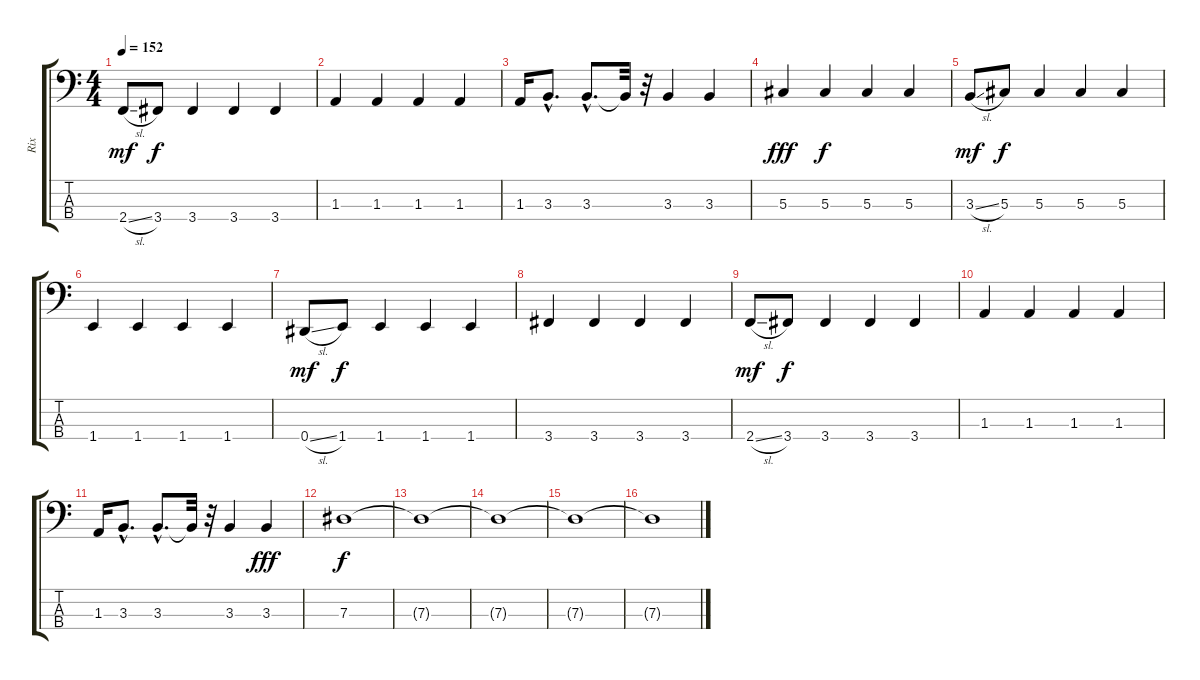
\track ("Rix" "Rix") {instrument electricbasspick}
\staff {score tabs}
\tuning (Gb2 Db2 Ab1 Eb1) {hide}
\ts (4 4)
\tempo 152
\clef f4
\ks c
2.4{sl}.8{dy mf} 3.4.8{dy f} 3.4.4 3.4.4 3.4.4 |
1.3.4 1.3.4 1.3.4 1.3.4 |
1.3.16 3.3{hac}.8{d} 3.3{hac}.8{d} 3.3{t}.32 r.32 3.3.4 3.3.4 |
5.3.4{dy fff} 5.3.4{dy f} 5.3.4 5.3.4 |
3.3{sl}.8{dy mf} 5.3.8{dy f} 5.3.4 5.3.4 5.3.4 |
1.4.4 1.4.4 1.4.4 1.4.4 |
0.4{sl}.8{dy mf} 1.4.8{dy f} 1.4.4 1.4.4 1.4.4 |
3.4.4 3.4.4 3.4.4 3.4.4 |
2.4{sl}.8{dy mf} 3.4.8{dy f} 3.4.4 3.4.4 3.4.4 |
1.3.4 1.3.4 1.3.4 1.3.4 |
1.3.16 3.3{hac}.8{d} 3.3{hac}.8{d} 3.3{t}.32 r.32 3.3.4 3.3.4{dy fff} |
7.3.1{dy f} |
7.3{t}.1{volume 12} |
7.3{t}.1 |
7.3{t}.1 |
7.3{t}.1{volume 8}
